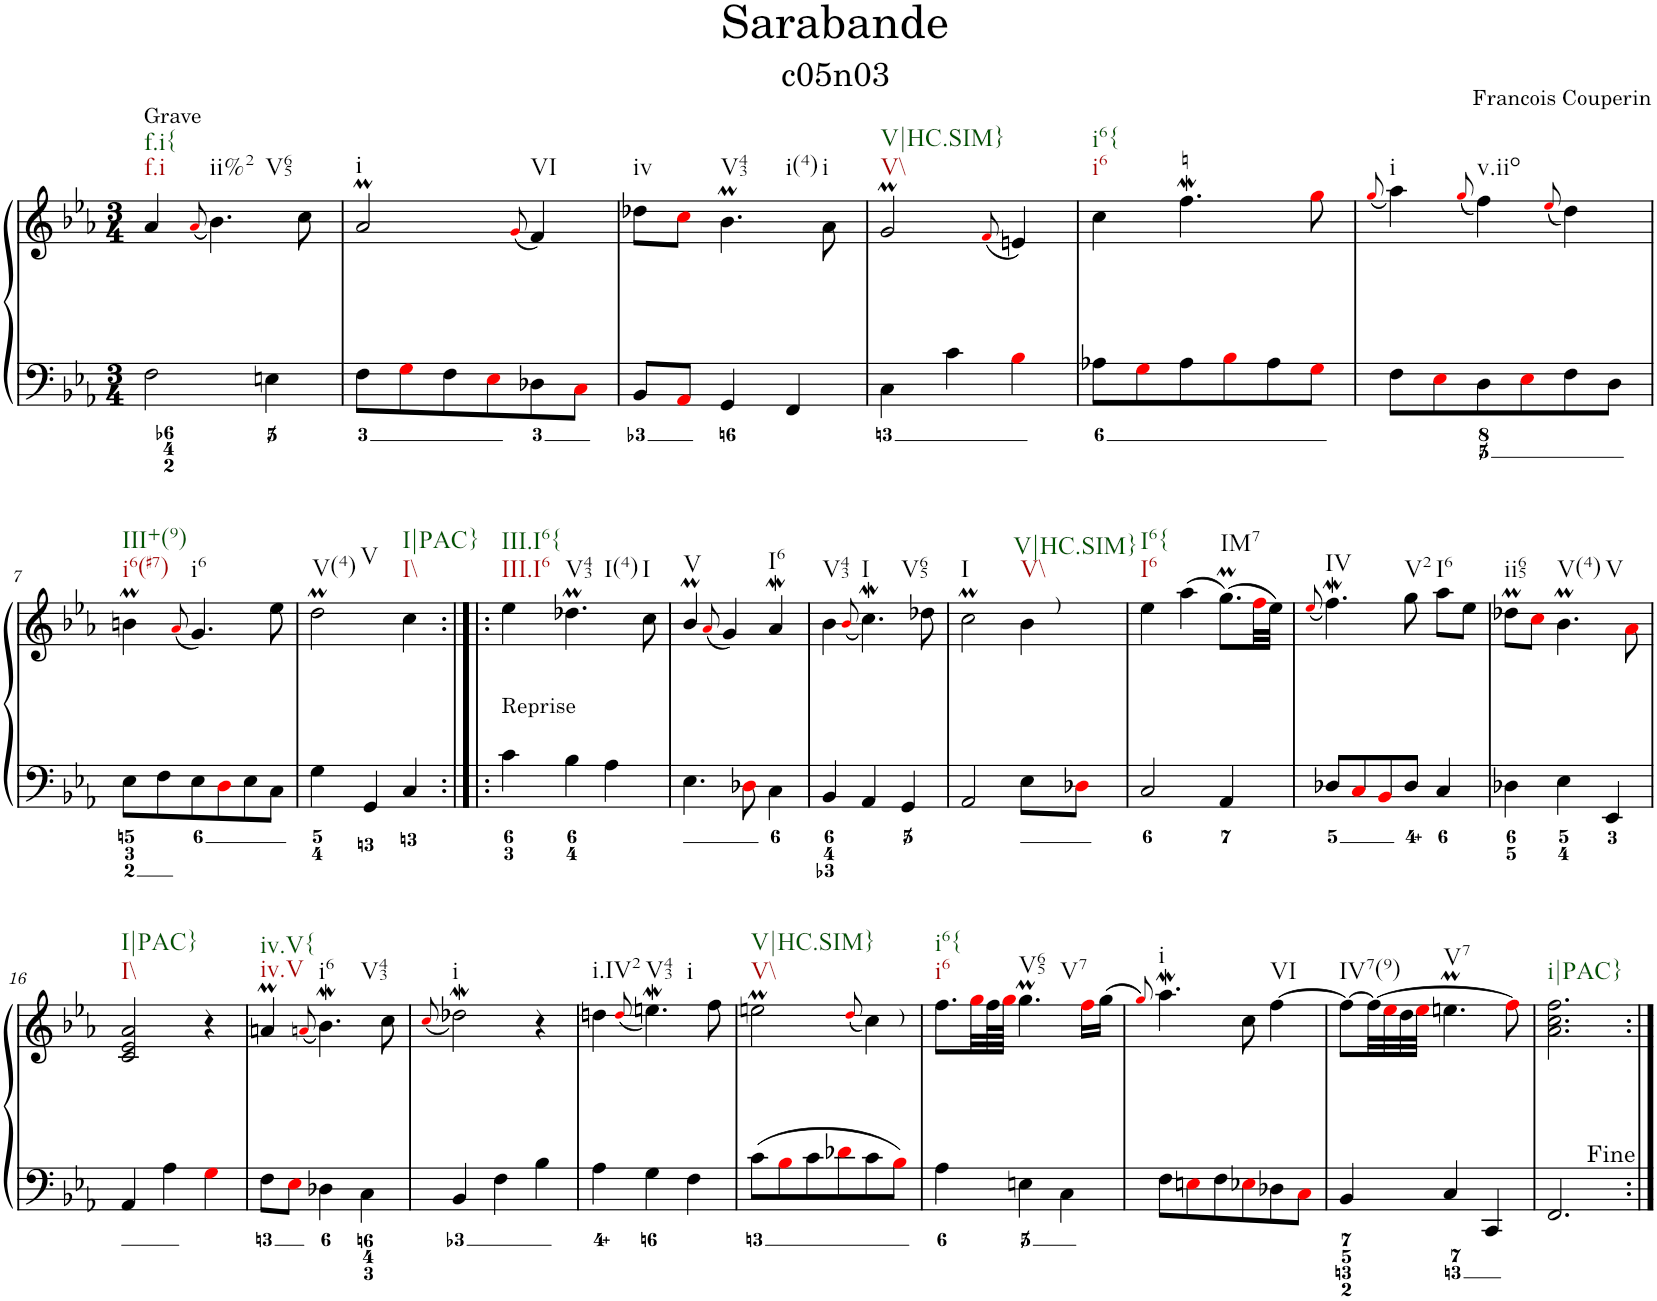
**kern	**kern
*part1	*part1
*staff2	*staff1
*I"Piano	*
*I'Pno.	*
*clefF4	*clefG2
*k[b-e-a-]	*k[b-e-a-]
*M3/4	*M3/4
=1	=1
!	!LO:TX:a:t=Grave
!	!LO:TX:b:t=f.i
!	!LO:TX:b:t=f.i{
2F\	4a-/
.	(8qa-i/
!	!LO:TX:b:t=ii%2
!	!LO:TX:b:t=V65
.	4.b-\)
4En\	.
.	8cc\
=2	=2
!	!LO:TX:b:t=i
8F\L	2a-M/
8Gi\	.
8F\	.
8E-i\	.
.	(8qgi/
!	!LO:TX:b:t=VI
8D-X\	4f/)
8Ci\J	.
=3	=3
!	!LO:TX:b:t=iv
8BB-/L	8dd-X\L
8AA-i/J	8cci\J
!	!LO:TX:b:t=V43
!	!LO:TX:b:t=i(4)
4GG/	4.b-M\
4FF/	.
!	!LO:TX:b:t=i
.	8a-\
=4	=4
!	!LO:TX:b:t=V\\
!	!LO:TX:b:t=V|HC.SIM}
4C\	2gm/
4c\	.
.	(8qfi/
4B-i\	4en/)
=5	=5
!	!LO:TX:b:t=i6
!	!LO:TX:b:t=i6{
8A-X\L	4cc\
8Gi\	.
!	!LO:TX:a:t=♮
8A-\	4.ffW\
8B-i\	.
8A-\	.
8Gi\J	8ggi\
=6	=6
.	(8qggi/
!	!LO:TX:b:t=i
8F\L	4aa-\)
8E-i\	.
.	(8qggi/
!	!LO:TX:b:t=v.iio
8D\	4ff\)
8E-i\	.
.	(8qee-i/
8F\	4dd\)
8D\J	.
!!LO:LB:g=z
=7	=7
!	!LO:TX:b:t=i6(#7)
!	!LO:TX:b:t=III+(9)
8E-\L	4bnm\
8F\	.
.	(8qa-i/
!	!LO:TX:b:t=i6
8E-\	4.g/)
8Di\	.
8E-\	.
8C\J	8ee-\
=8	=8
!	!LO:TX:b:t=V(4)
!	!LO:TX:b:t=V
4G\	2ddm\
4GG/	.
!	!LO:TX:b:t=I\\
!	!LO:TX:b:t=I|PAC}
4C/	4cc\
=9:|!|:	=9:|!|:
!	!LO:TX:b:t=Reprise
!	!LO:TX:b:t=III.I6
!	!LO:TX:b:t=III.I6{
4c\	4ee-\
!	!LO:TX:b:t=V43
!	!LO:TX:b:t=I(4)
4B-\	4.dd-XM\
4A-\	.
!	!LO:TX:b:t=I
.	8cc\
=10	=10
!	!LO:TX:b:t=V
4.E-\	4b-M/
.	(8qa-i/
.	4g/)
8D-Xi\	.
!	!LO:TX:b:t=I6
4C\	4a-w/
=11	=11
!	!LO:TX:b:t=V43
4BB-/	4b-\
.	(8qb-i/
!	!LO:TX:b:t=I
!	!LO:TX:b:t=V65
4AA-/	4.ccW\)
4GG/	.
.	8dd-X\
=12	=12
!	!LO:TX:b:t=I
2AA-/	2ccM\
!	!LO:TX:a:t=)
!	!LO:TX:b:t=V\\
!	!LO:TX:b:t=V|HC.SIM}
8E-\L	4b-\
8D-Xi\J	.
=13	=13
!	!LO:TX:b:t=I6
!	!LO:TX:b:t=I6{
2C/	4ee-\
.	(4aa-\
!	!LO:TX:b:t=IM7
4AA-/	(8.ggm\L)
.	32ffi\LL
.	32ee-\JJJ)
=14	=14
.	(8qee-i/
!	!LO:TX:b:t=IV
8D-X/L	4.ffW\)
8Ci/	.
8BB-i/	.
!	!LO:TX:b:t=V2
8D-/J	8gg\
!	!LO:TX:b:t=I6
4C/	8aa-\L
.	8ee-\J
=15	=15
!	!LO:TX:b:t=ii65
4D-X\	8dd-XM\L
.	8cci\J
!	!LO:TX:b:t=V(4)
!	!LO:TX:b:t=V
4E-\	4.b-M\
4EE-/	.
.	8a-i\
!!LO:LB:g=z
=16	=16
!	!LO:TX:b:t=I\\
!	!LO:TX:b:t=I|PAC}
4AA-/	2c/ 2e-/ 2a-/
4A-\	.
4Gi\	4r
=17	=17
!	!LO:TX:b:t=iv.V
!	!LO:TX:b:t=iv.V{
8F\L	4anm/
8E-i\J	.
.	(8qani/
!	!LO:TX:b:t=i6
!	!LO:TX:b:t=V43
4D-X\	4.b-W\)
4C\	.
.	8cc\
=18	=18
.	(8qcci/
!	!LO:TX:b:t=i
4BB-/	2dd-Xw\)
4F\	.
4B-\	4r
=19	=19
!	!LO:TX:b:t=i.IV2
4A-\	4ddn\
.	(8qddi/
!	!LO:TX:b:t=V43
!	!LO:TX:b:t=i
4G\	4.eenW\)
4F\	.
.	8ff\
=20	=20
!	!LO:TX:b:t=V\\
!	!LO:TX:b:t=V|HC.SIM}
8c\L	2eenm\
8B-i\	.
8c\	.
8d-Xi\	.
.	(8qddi/
!	!LO:TX:a:t=)
8c\	4cc\)
8B-i\J	.
=21	=21
!	!LO:TX:b:t=i6
!	!LO:TX:b:t=i6{
4A-\	8.ff\L
.	32ggi\LL
.	64ff\L
.	64ggi\JJJJ
!	!LO:TX:b:t=V65
!	!LO:TX:b:t=V7
4En\	4.ggm\
4C\	.
.	16ffi\LL
.	(16gg\JJ
=22	=22
.	8qggi/)
!	!LO:TX:b:t=i
8F\L	4.aa-w\
8Eni\	.
8F\	.
8E-Xi\	8cc\
!	!LO:TX:b:t=VI
8D-X\	[4ff\
8Ci\J	.
=23	=23
!	!LO:TX:b:t=IV7(9)
4BB-/	8ff\L_
.	32ff\LL_
.	32ee-i\
.	32dd\
.	32ee-i\JJJ
!	!LO:TX:b:t=V7
4C/	4.eenm\
4CC/	.
.	8ffi\]
=24	=24
!	!LO:TX:b:t=i|PAC}
2.FF/	2.a-\ 2.cc\ 2.ff\
=:|!	=:|!
*-	*-
